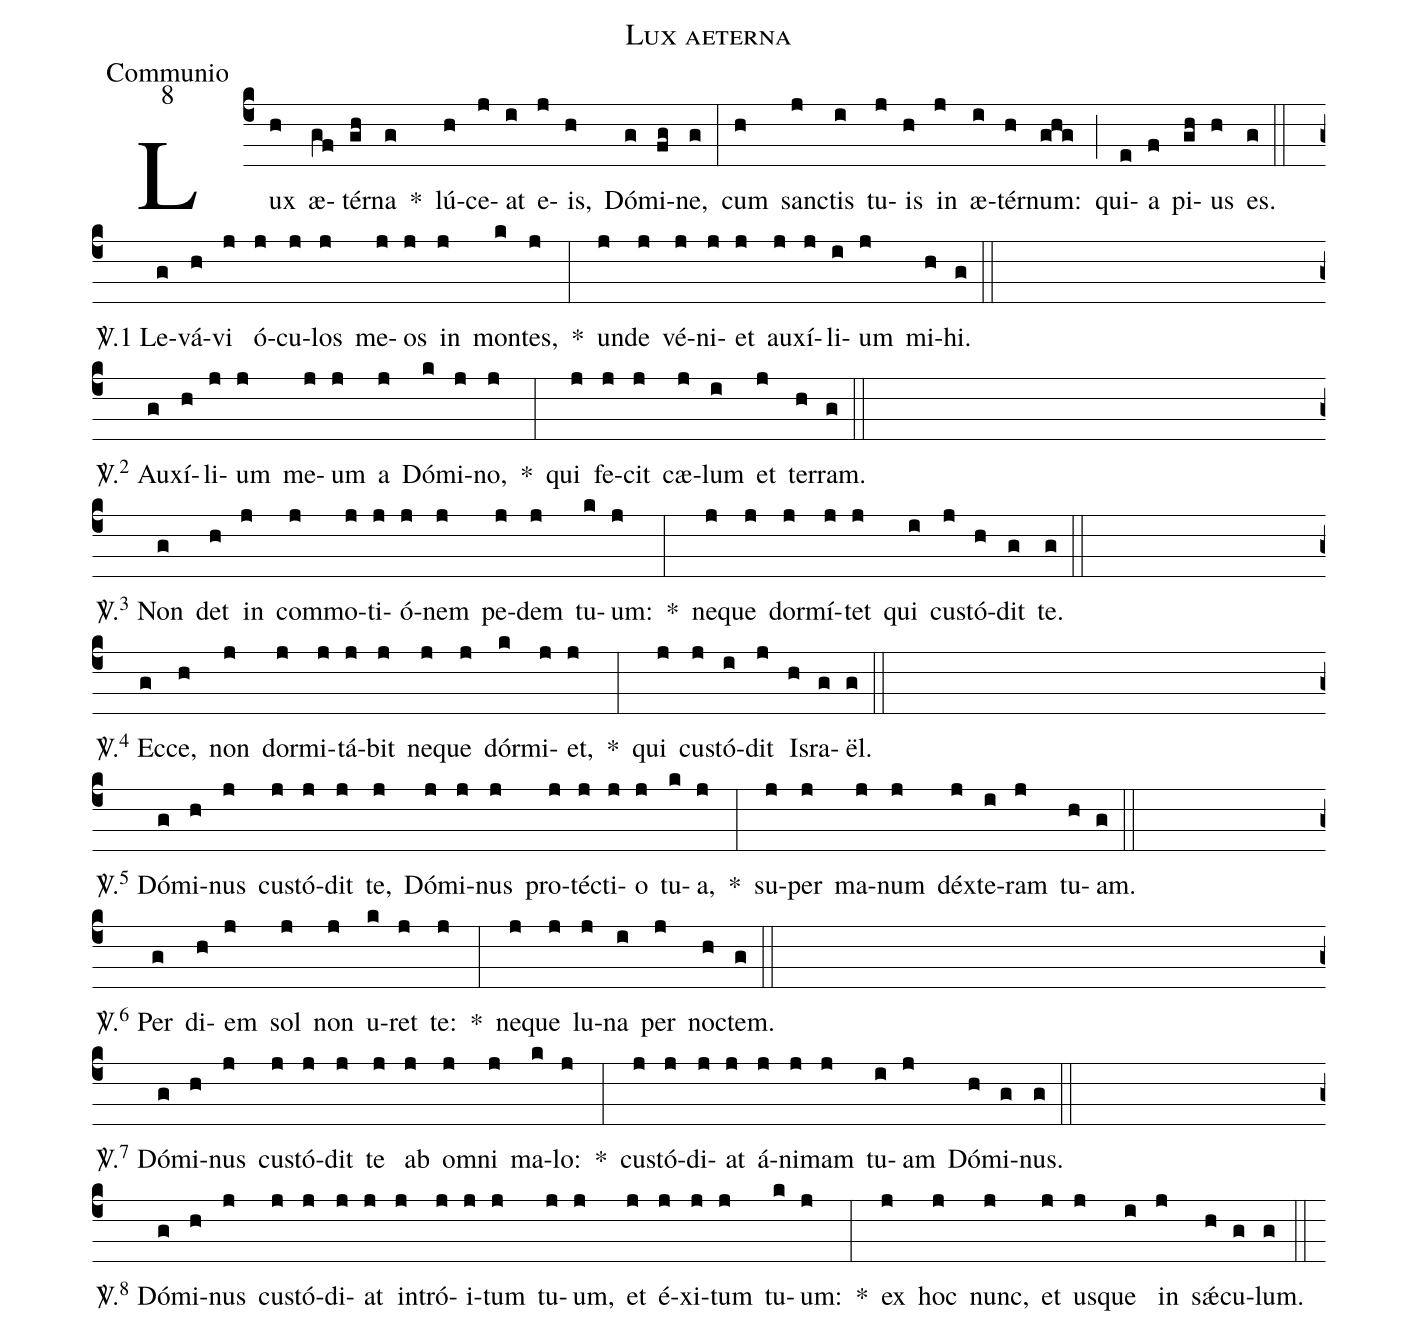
name:Lux aeterna;
office-part:Communio;
mode:8;
%%
(c4) Lux(h) æ(gf)tér(gh)na(g) *()
lú(h)ce(j)at(i) e(j)is,(h) Dó(g)mi(fg)ne,(g) (:)
cum(h) san(j)ctis(i) tu(j)is(h) in(j) æ(i)tér(h)num:(ghg) (;) qui(e)a(f) pi(gh)us(h) es.(g) (::) (Z)

<v>\Vbar.{1}</v> Le(g)vá(h)vi(j) ó(j)cu(j)los(j) me(j)os(j) in(j) mon(k)tes,(j) *(:) un(j)de(j) vé(j)ni(j)et(j) au(j)xí(j)li(i)um(j) mi(h)hi.(g) (::) (Z)
<v>\Vbar.\textsuperscript{2}</v> Au(g)xí(h)li(j)um(j) me(j)um(j) a(j) Dó(k)mi(j)no,(j) *(:) qui(j) fe(j)cit(j) cæ(j)lum(i) et(j) ter(h)ram.(g) (::) (Z)
<v>\Vbar.\textsuperscript{3}</v> Non(g) det(h) in(j) com(j)mo(j)ti(j)ó(j)nem(j) pe(j)dem(j) tu(k)um:(j) *(:) ne(j)que(j) dor(j)mí(j)tet(j) qui(i) cu(j)stó(h)dit(g) te.(g) (::) (Z)
<v>\Vbar.\textsuperscript{4}</v> Ec(g)ce,(h) non(j) dor(j)mi(j)tá(j)bit(j) ne(j)que(j) dór(k)mi(j)et,(j) *(:) qui(j) cu(j)stó(i)dit(j) Is(h)ra(g)ël.(g) (::) (Z)
<v>\Vbar.\textsuperscript{5}</v> Dó(g)mi(h)nus(j) cu(j)stó(j)dit(j) te,(j) Dó(j)mi(j)nus(j) pro(j)té(j)cti(j)o(j) tu(k)a,(j) *(:) su(j)per(j) ma(j)num(j) déx(j)te(i)ram(j) tu(h)am.(g) (::) (Z)
<v>\Vbar.\textsuperscript{6}</v> Per(g) di(h)em(j) sol(j) non(j) u(k)ret(j) te:(j) *(:) ne(j)que(j) lu(j)na(i) per(j) no(h)ctem.(g) (::) (Z)
<v>\Vbar.\textsuperscript{7}</v> Dó(g)mi(h)nus(j) cu(j)stó(j)dit(j) te(j) ab(j) om(j)ni(j) ma(k)lo:(j) *(:) cu(j)stó(j)di(j)at(j) á(j)ni(j)mam(j) tu(i)am(j) Dó(h)mi(g)nus.(g) (::) (Z)
<v>\Vbar.\textsuperscript{8}</v> Dó(g)mi(h)nus(j) cu(j)stó(j)di(j)at(j) in(j)tró(j)i(j)tum(j) tu(j)um,(j) et(j) é(j)xi(j)tum(j) tu(k)um:(j) *(:) ex(j) hoc(j) nunc,(j) et(j) us(j)que(i) in(j) sǽ(h)cu(g)lum.(g) (::)
